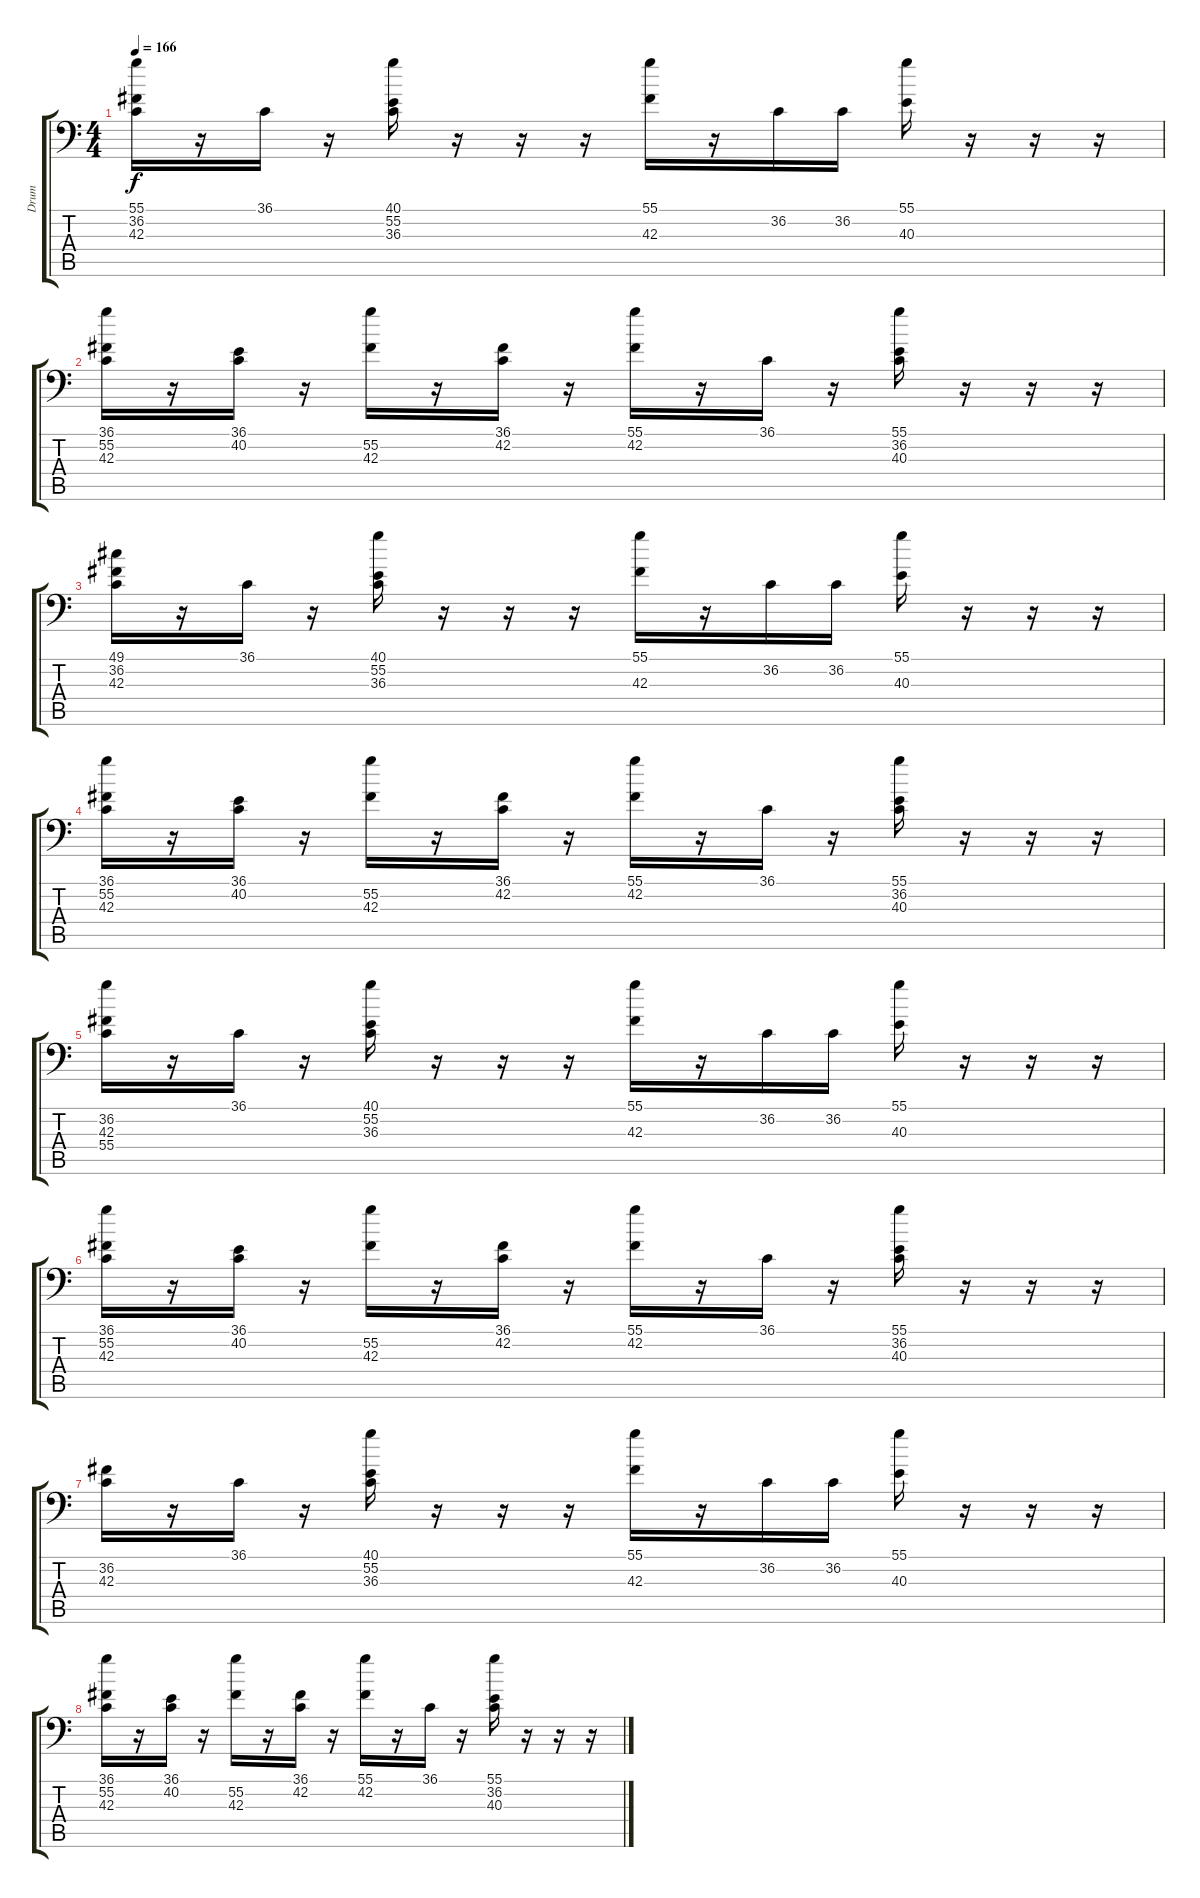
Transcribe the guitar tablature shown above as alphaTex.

\track ("Drum" "Drum") {instrument acousticgrandpiano}
\staff {score tabs}
\tuning (C-1 C-1 C-1 C-1 C-1 C-1) {hide}
\ts (4 4)
\tempo 166
\clef f4
\ks c
(55.1 36.2 42.3).16{dy f} r.16 36.1.16 r.16 (40.1 55.2 36.3).16 r.16 r.16 r.16 (55.1 42.3).16 r.16 36.2.16 36.2.16 (55.1 40.3).16 r.16 r.16 r.16 |
(36.1 55.2 42.3).16 r.16 (36.1 40.2).16 r.16 (55.2 42.3).16 r.16 (36.1 42.2).16 r.16 (55.1 42.2).16 r.16 36.1.16 r.16 (55.1 36.2 40.3).16 r.16 r.16 r.16 |
(49.1 36.2 42.3).16 r.16 36.1.16 r.16 (40.1 55.2 36.3).16 r.16 r.16 r.16 (55.1 42.3).16 r.16 36.2.16 36.2.16 (55.1 40.3).16 r.16 r.16 r.16 |
(36.1 55.2 42.3).16 r.16 (36.1 40.2).16 r.16 (55.2 42.3).16 r.16 (36.1 42.2).16 r.16 (55.1 42.2).16 r.16 36.1.16 r.16 (55.1 36.2 40.3).16 r.16 r.16 r.16 |
(36.2 42.3 55.4).16 r.16 36.1.16 r.16 (40.1 55.2 36.3).16 r.16 r.16 r.16 (55.1 42.3).16 r.16 36.2.16 36.2.16 (55.1 40.3).16 r.16 r.16 r.16 |
(36.1 55.2 42.3).16 r.16 (36.1 40.2).16 r.16 (55.2 42.3).16 r.16 (36.1 42.2).16 r.16 (55.1 42.2).16 r.16 36.1.16 r.16 (55.1 36.2 40.3).16 r.16 r.16 r.16 |
(36.2 42.3).16 r.16 36.1.16 r.16 (40.1 55.2 36.3).16 r.16 r.16 r.16 (55.1 42.3).16 r.16 36.2.16 36.2.16 (55.1 40.3).16 r.16 r.16 r.16 |
(36.1 55.2 42.3).16 r.16 (36.1 40.2).16 r.16 (55.2 42.3).16 r.16 (36.1 42.2).16 r.16 (55.1 42.2).16 r.16 36.1.16 r.16 (55.1 36.2 40.3).16 r.16 r.16 r.16
